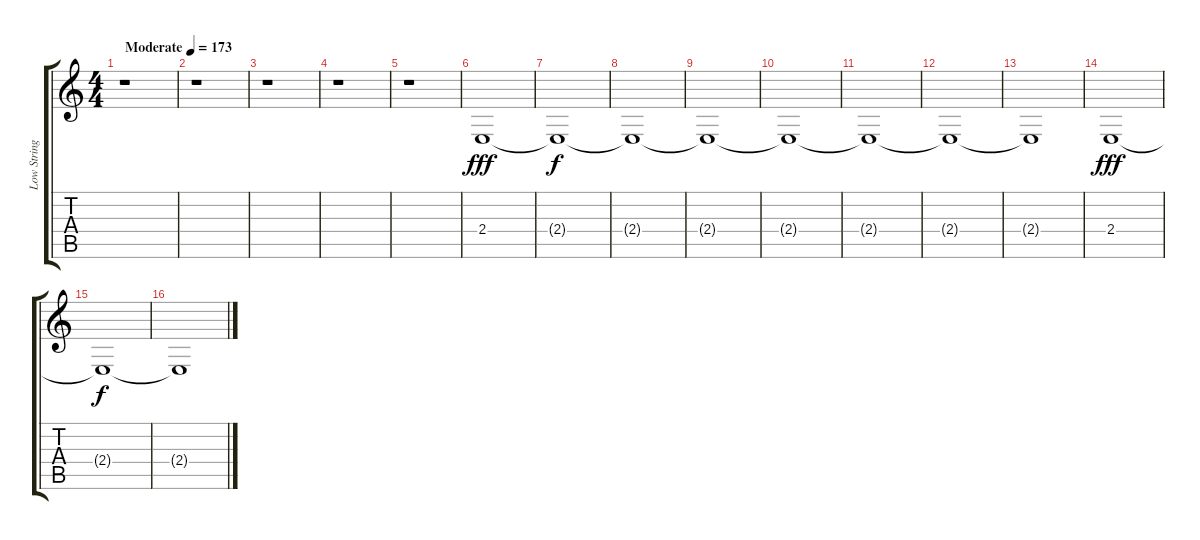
\track ("Low Strings" "Low String") {instrument stringensemble2}
\staff {score tabs}
\tuning (E4 B3 G3 D3 A2 E2) {hide}
\ts (4 4)
\tempo (173 "Moderate")
\clef g2
\ks c
r.1{dy fff instrument stringensemble2} |
r.1{instrument stringensemble2} |
r.1 |
r.1 |
r.1 |
2.4.1 |
2.4{t}.1{dy f} |
2.4{t}.1 |
2.4{t}.1 |
2.4{t}.1 |
2.4{t}.1 |
2.4{t}.1 |
2.4{t}.1 |
2.4.1{dy fff} |
2.4{t}.1{dy f} |
2.4{t}.1
